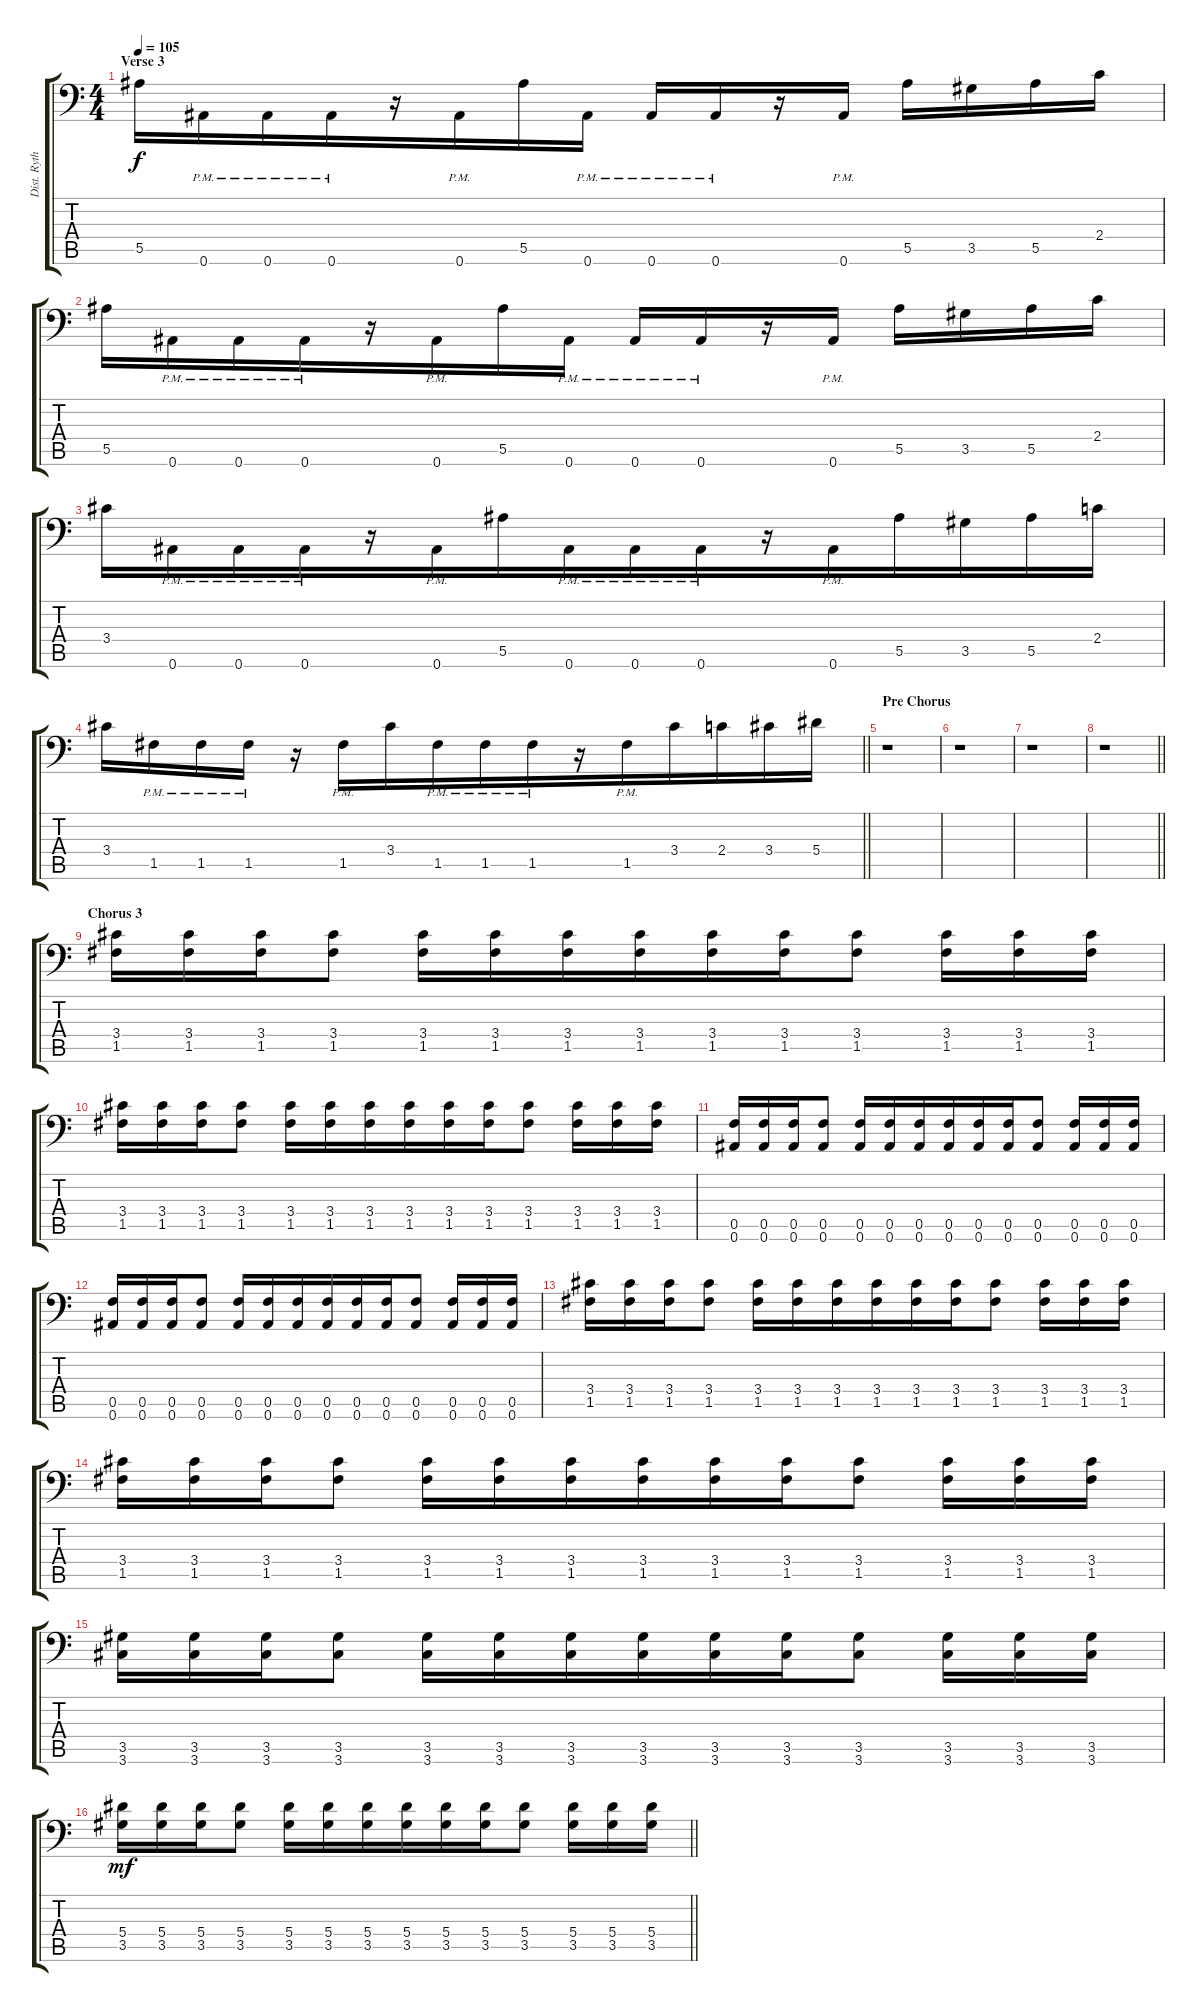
\track ("Dist. Rythm Guitar 2" "Dist. Ryth") {instrument distortionguitar}
\staff {score tabs}
\tuning (C4 G3 Eb3 Bb2 F2 Bb1) {hide}
\ts (4 4)
\section ("" "Verse 3")
\tempo 105
\clef f4
\ks c
5.5.16{dy f} 0.6{pm}.16 0.6{pm}.16{beam merge} 0.6{pm}.16{beam merge} r.16 0.6{pm}.16 5.5.16 0.6{pm}.16 0.6{pm}.16 0.6{pm}.16{beam merge} r.16 0.6{pm}.16 5.5.16 3.5.16 5.5.16 2.4.16 |
5.5.16 0.6{pm}.16 0.6{pm}.16{beam merge} 0.6{pm}.16{beam merge} r.16{beam merge} 0.6{pm}.16{beam merge} 5.5.16{beam merge} 0.6{pm}.16 0.6{pm}.16 0.6{pm}.16{beam merge} r.16 0.6{pm}.16 5.5.16 3.5.16 5.5.16{beam merge} 2.4.16 |
3.4.16 0.6{pm}.16 0.6{pm}.16{beam merge} 0.6{pm}.16{beam merge} r.16 0.6{pm}.16{beam merge} 5.5.16 0.6{pm}.16{beam merge} 0.6{pm}.16 0.6{pm}.16 r.16 0.6{pm}.16{beam merge} 5.5.16 3.5.16{beam merge} 5.5.16 2.4.16 |
\barLineRight lightlight
3.4.16 1.5{pm}.16{beam merge} 1.5{pm}.16{beam merge} 1.5{pm}.16 r.16 1.5{pm}.16 3.4.16 1.5{pm}.16{beam merge} 1.5{pm}.16 1.5{pm}.16 r.16 1.5{pm}.16{beam merge} 3.4.16 2.4.16 3.4.16 5.4.16 |
\section ("" "Pre Chorus")
r.1 |
r.1 |
r.1 |
\barLineRight lightlight
r.1 |
\section ("" "Chorus 3")
(3.4 1.5).16 (3.4 1.5).16 (3.4 1.5).16 (3.4 1.5).8 (3.4 1.5).16{beam merge} (3.4 1.5).16 (3.4 1.5).16{beam merge} (3.4 1.5).16 (3.4 1.5).16 (3.4 1.5).16{beam merge} (3.4 1.5).8 (3.4 1.5).16 (3.4 1.5).16{beam merge} (3.4 1.5).16 |
(3.4 1.5).16 (3.4 1.5).16 (3.4 1.5).16 (3.4 1.5).8 (3.4 1.5).16{beam merge} (3.4 1.5).16 (3.4 1.5).16{beam merge} (3.4 1.5).16 (3.4 1.5).16 (3.4 1.5).16{beam merge} (3.4 1.5).8 (3.4 1.5).16 (3.4 1.5).16{beam merge} (3.4 1.5).16 |
(0.5 0.6).16 (0.5 0.6).16 (0.5 0.6).16 (0.5 0.6).8 (0.5 0.6).16{beam merge} (0.5 0.6).16 (0.5 0.6).16{beam merge} (0.5 0.6).16 (0.5 0.6).16 (0.5 0.6).16{beam merge} (0.5 0.6).8 (0.5 0.6).16 (0.5 0.6).16{beam merge} (0.5 0.6).16 |
(0.5 0.6).16 (0.5 0.6).16 (0.5 0.6).16 (0.5 0.6).8 (0.5 0.6).16{beam merge} (0.5 0.6).16 (0.5 0.6).16{beam merge} (0.5 0.6).16 (0.5 0.6).16 (0.5 0.6).16{beam merge} (0.5 0.6).8 (0.5 0.6).16 (0.5 0.6).16{beam merge} (0.5 0.6).16 |
(3.4 1.5).16 (3.4 1.5).16 (3.4 1.5).16 (3.4 1.5).8 (3.4 1.5).16{beam merge} (3.4 1.5).16 (3.4 1.5).16{beam merge} (3.4 1.5).16 (3.4 1.5).16 (3.4 1.5).16{beam merge} (3.4 1.5).8 (3.4 1.5).16 (3.4 1.5).16{beam merge} (3.4 1.5).16 |
(3.4 1.5).16 (3.4 1.5).16 (3.4 1.5).16 (3.4 1.5).8 (3.4 1.5).16{beam merge} (3.4 1.5).16 (3.4 1.5).16{beam merge} (3.4 1.5).16 (3.4 1.5).16 (3.4 1.5).16{beam merge} (3.4 1.5).8 (3.4 1.5).16 (3.4 1.5).16{beam merge} (3.4 1.5).16 |
(3.5 3.6).16 (3.5 3.6).16 (3.5 3.6).16 (3.5 3.6).8 (3.5 3.6).16{beam merge} (3.5 3.6).16 (3.5 3.6).16{beam merge} (3.5 3.6).16 (3.5 3.6).16 (3.5 3.6).16{beam merge} (3.5 3.6).8 (3.5 3.6).16 (3.5 3.6).16{beam merge} (3.5 3.6).16 |
\barLineRight lightlight
(5.4 3.5).16{dy mf} (5.4 3.5).16 (5.4 3.5).16 (5.4 3.5).8 (5.4 3.5).16{beam merge} (5.4 3.5).16 (5.4 3.5).16{beam merge} (5.4 3.5).16 (5.4 3.5).16 (5.4 3.5).16{beam merge} (5.4 3.5).8 (5.4 3.5).16 (5.4 3.5).16{beam merge} (5.4 3.5).16
